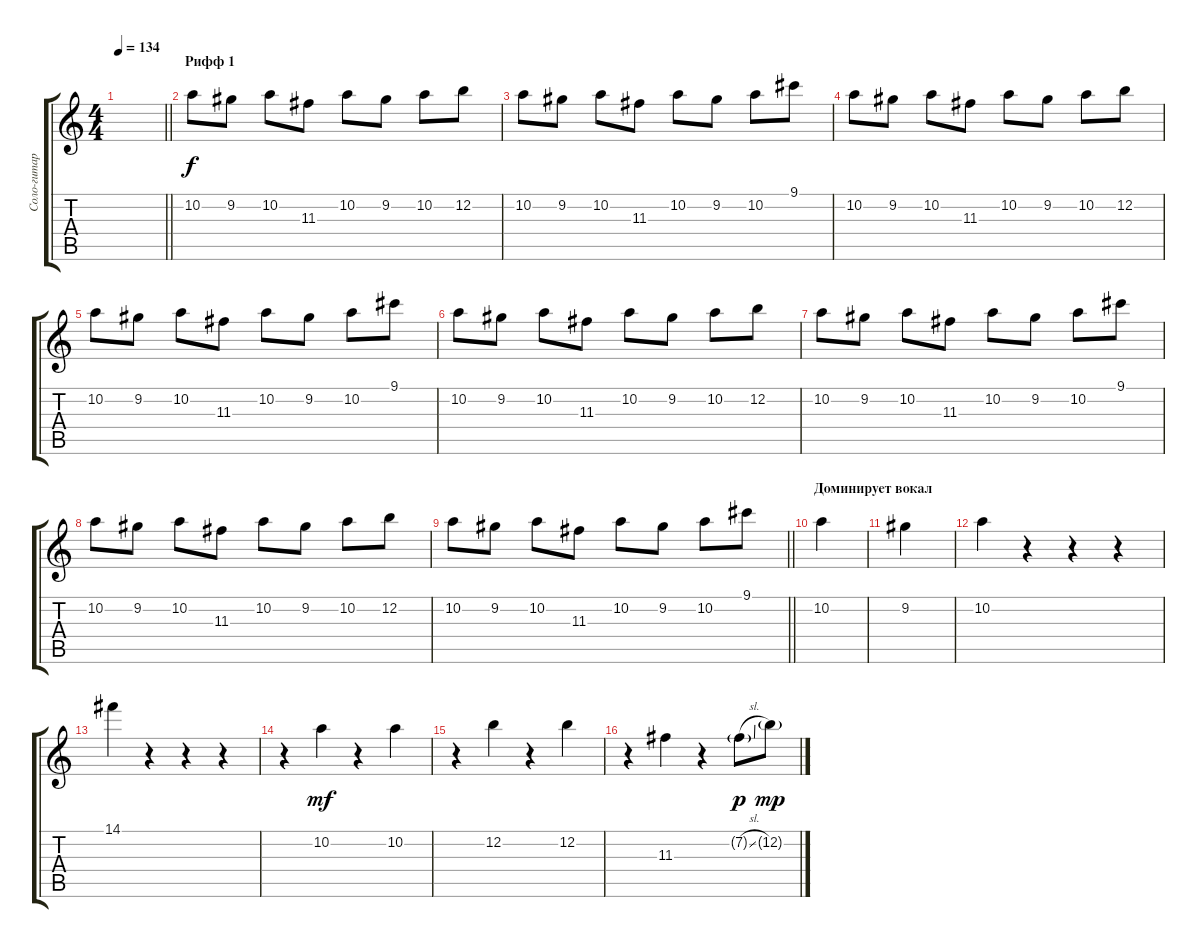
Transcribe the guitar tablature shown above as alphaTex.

\track ("Соло-гитара" "Соло-гитар") {instrument acousticguitarsteel}
\staff {score tabs}
\tuning (E4 B3 G3 D3 A2 E2) {hide}
\ts (4 4)
\tempo 134
\clef g2
\barLineRight lightlight
\ks c
|
\section ("" "Рифф 1")
10.2.8 9.2.8 10.2.8 11.3.8 10.2.8 9.2.8 10.2.8 12.2.8 |
10.2.8 9.2.8 10.2.8 11.3.8 10.2.8 9.2.8 10.2.8 9.1.8 |
10.2.8 9.2.8 10.2.8 11.3.8 10.2.8 9.2.8 10.2.8 12.2.8 |
10.2.8 9.2.8 10.2.8 11.3.8 10.2.8 9.2.8 10.2.8 9.1.8 |
10.2.8 9.2.8 10.2.8 11.3.8 10.2.8 9.2.8 10.2.8 12.2.8 |
10.2.8 9.2.8 10.2.8 11.3.8 10.2.8 9.2.8 10.2.8 9.1.8 |
10.2.8 9.2.8 10.2.8 11.3.8 10.2.8 9.2.8 10.2.8 12.2.8 |
\barLineRight lightlight
10.2.8 9.2.8 10.2.8 11.3.8 10.2.8 9.2.8 10.2.8 9.1.8 |
\section ("" "Доминирует вокал")
10.2.4{dy f} |
9.2.4 |
10.2.4 r.4 r.4 r.4 |
14.1.4 r.4 r.4 r.4 |
r.4 10.2.4{dy mf} r.4 10.2.4 |
r.4 12.2.4 r.4 12.2.4 |
r.4 11.3.4 r.4 7.2{sl g}.8{dy p} 12.2{g}.8{dy mp}
